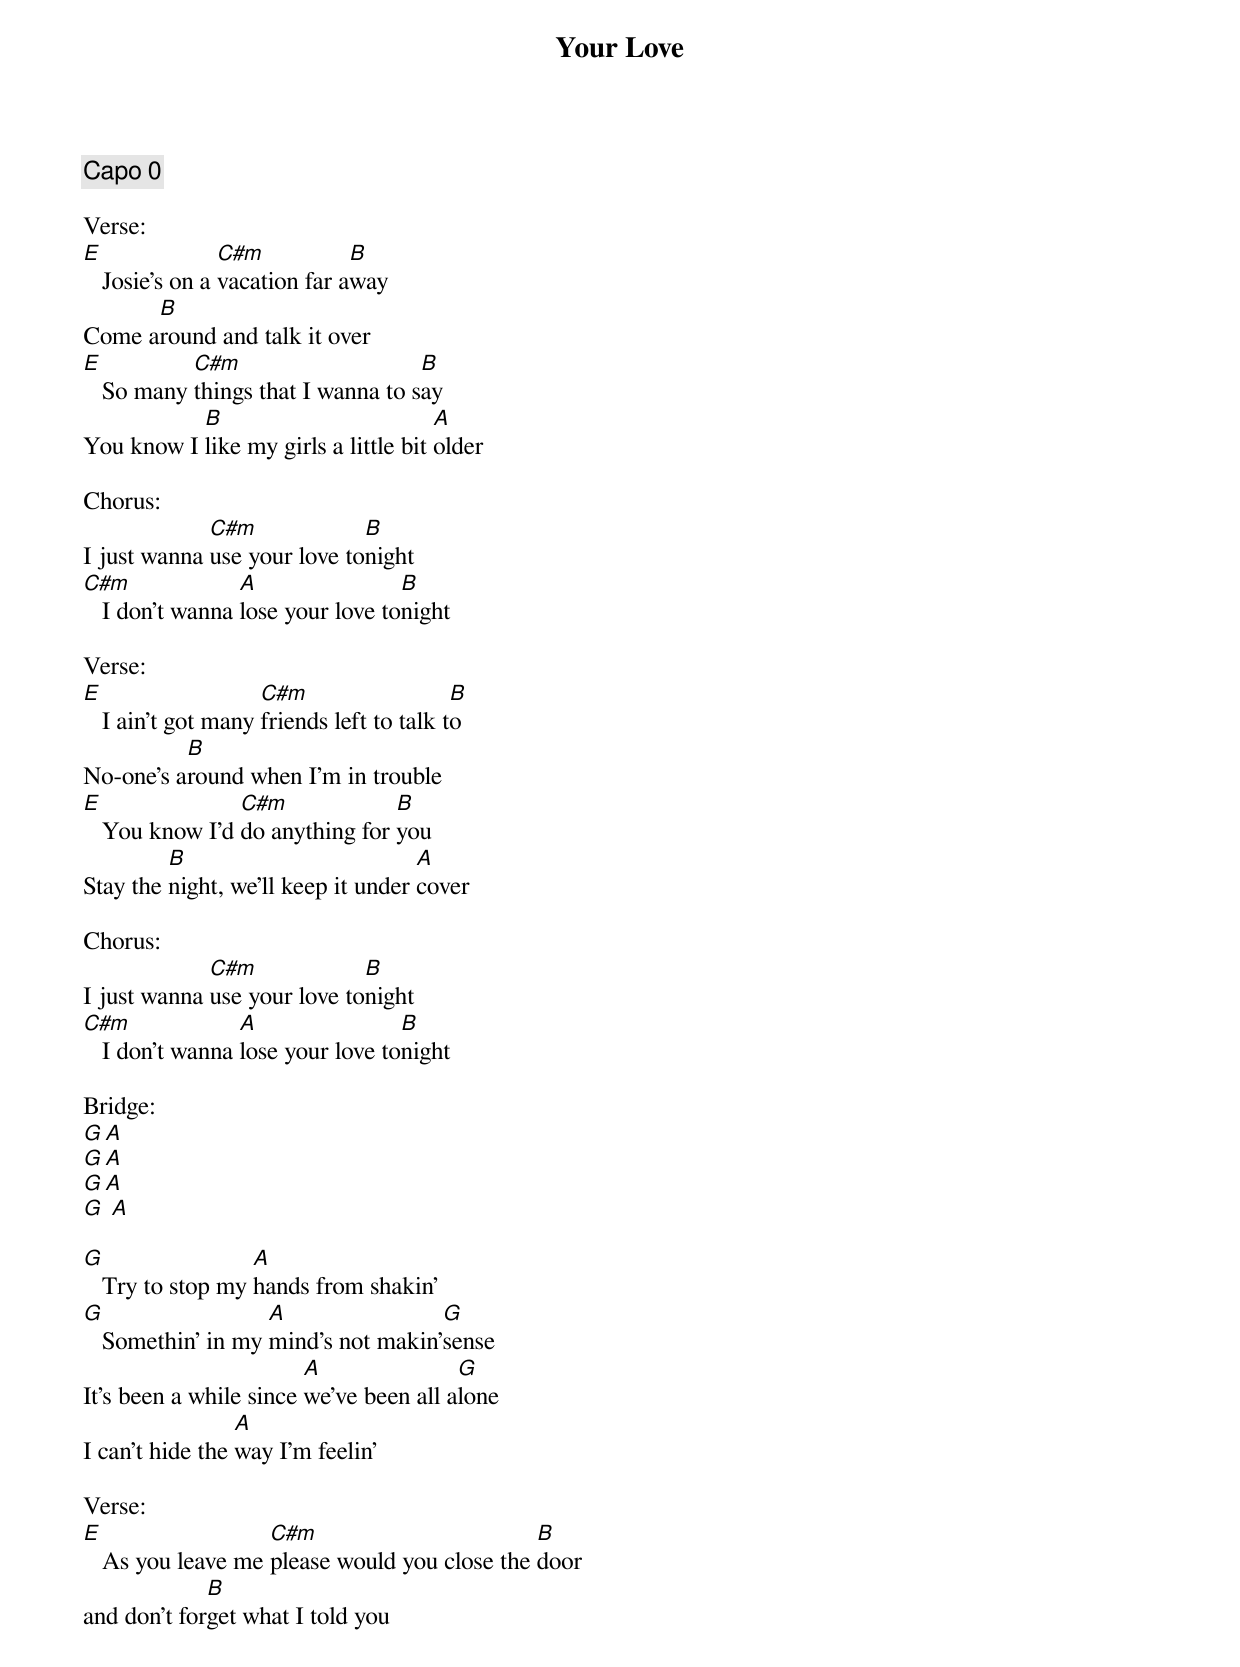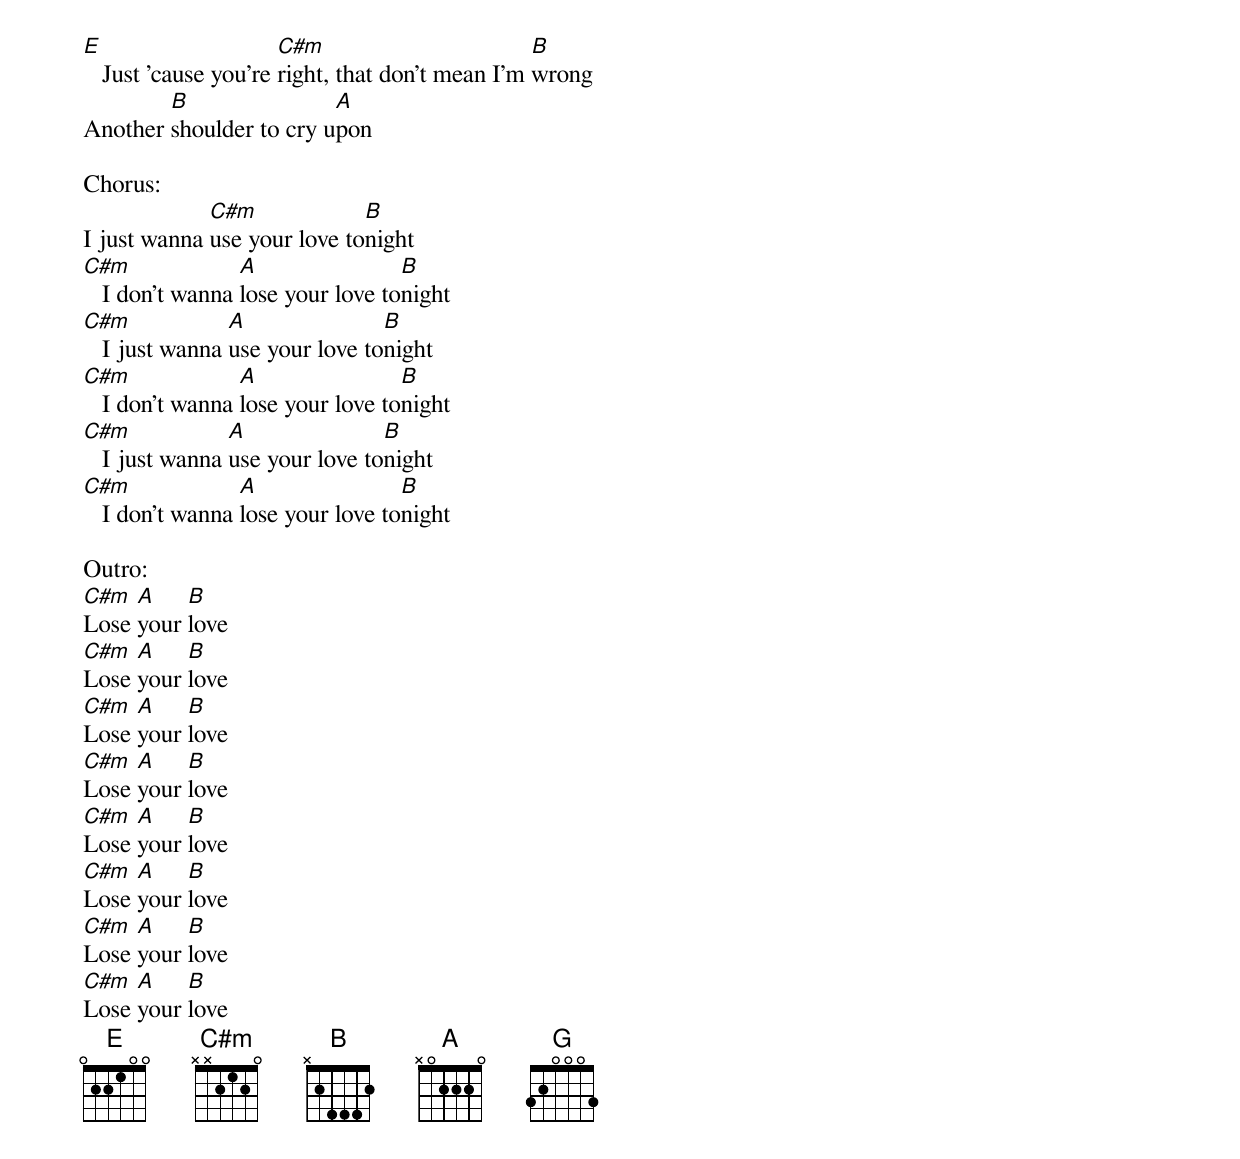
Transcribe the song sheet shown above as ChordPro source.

{title:Your Love}
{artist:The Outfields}
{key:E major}
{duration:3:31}
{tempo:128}
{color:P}

{comment: Capo 0}

Verse:
[E]   Josie's on a [C#m]vacation far a[B]way
Come a[B]round and talk it over
[E]   So many [C#m]things that I wanna to s[B]ay
You know I [B]like my girls a little bit [A]older

Chorus:
I just wanna [C#m]use your love to[B]night
[C#m]   I don't wanna [A]lose your love to[B]night

Verse:
[E]   I ain't got many [C#m]friends left to talk t[B]o
No-one's a[B]round when I'm in trouble
[E]   You know I'd [C#m]do anything for [B]you
Stay the [B]night, we'll keep it under [A]cover

Chorus:
I just wanna [C#m]use your love to[B]night
[C#m]   I don't wanna [A]lose your love to[B]night

Bridge:
[G][A]
[G][A]
[G][A]
[G] [A]

[G]   Try to stop my [A]hands from shakin'
[G]   Somethin' in my [A]mind's not makin'[G]sense
It's been a while since [A]we've been all a[G]lone
I can't hide the [A]way I'm feelin’

Verse:
[E]   As you leave me [C#m]please would you close the [B]door
and don't for[B]get what I told you
[E]   Just 'cause you're [C#m]right, that don't mean I'm [B]wrong
Another [B]shoulder to cry u[A]pon

Chorus:
I just wanna [C#m]use your love to[B]night
[C#m]   I don't wanna [A]lose your love to[B]night
[C#m]   I just wanna [A]use your love to[B]night
[C#m]   I don't wanna [A]lose your love to[B]night
[C#m]   I just wanna [A]use your love to[B]night
[C#m]   I don't wanna [A]lose your love to[B]night

Outro:
[C#m]Lose [A]your [B]love
[C#m]Lose [A]your [B]love
[C#m]Lose [A]your [B]love
[C#m]Lose [A]your [B]love
[C#m]Lose [A]your [B]love
[C#m]Lose [A]your [B]love
[C#m]Lose [A]your [B]love
[C#m]Lose [A]your [B]love
